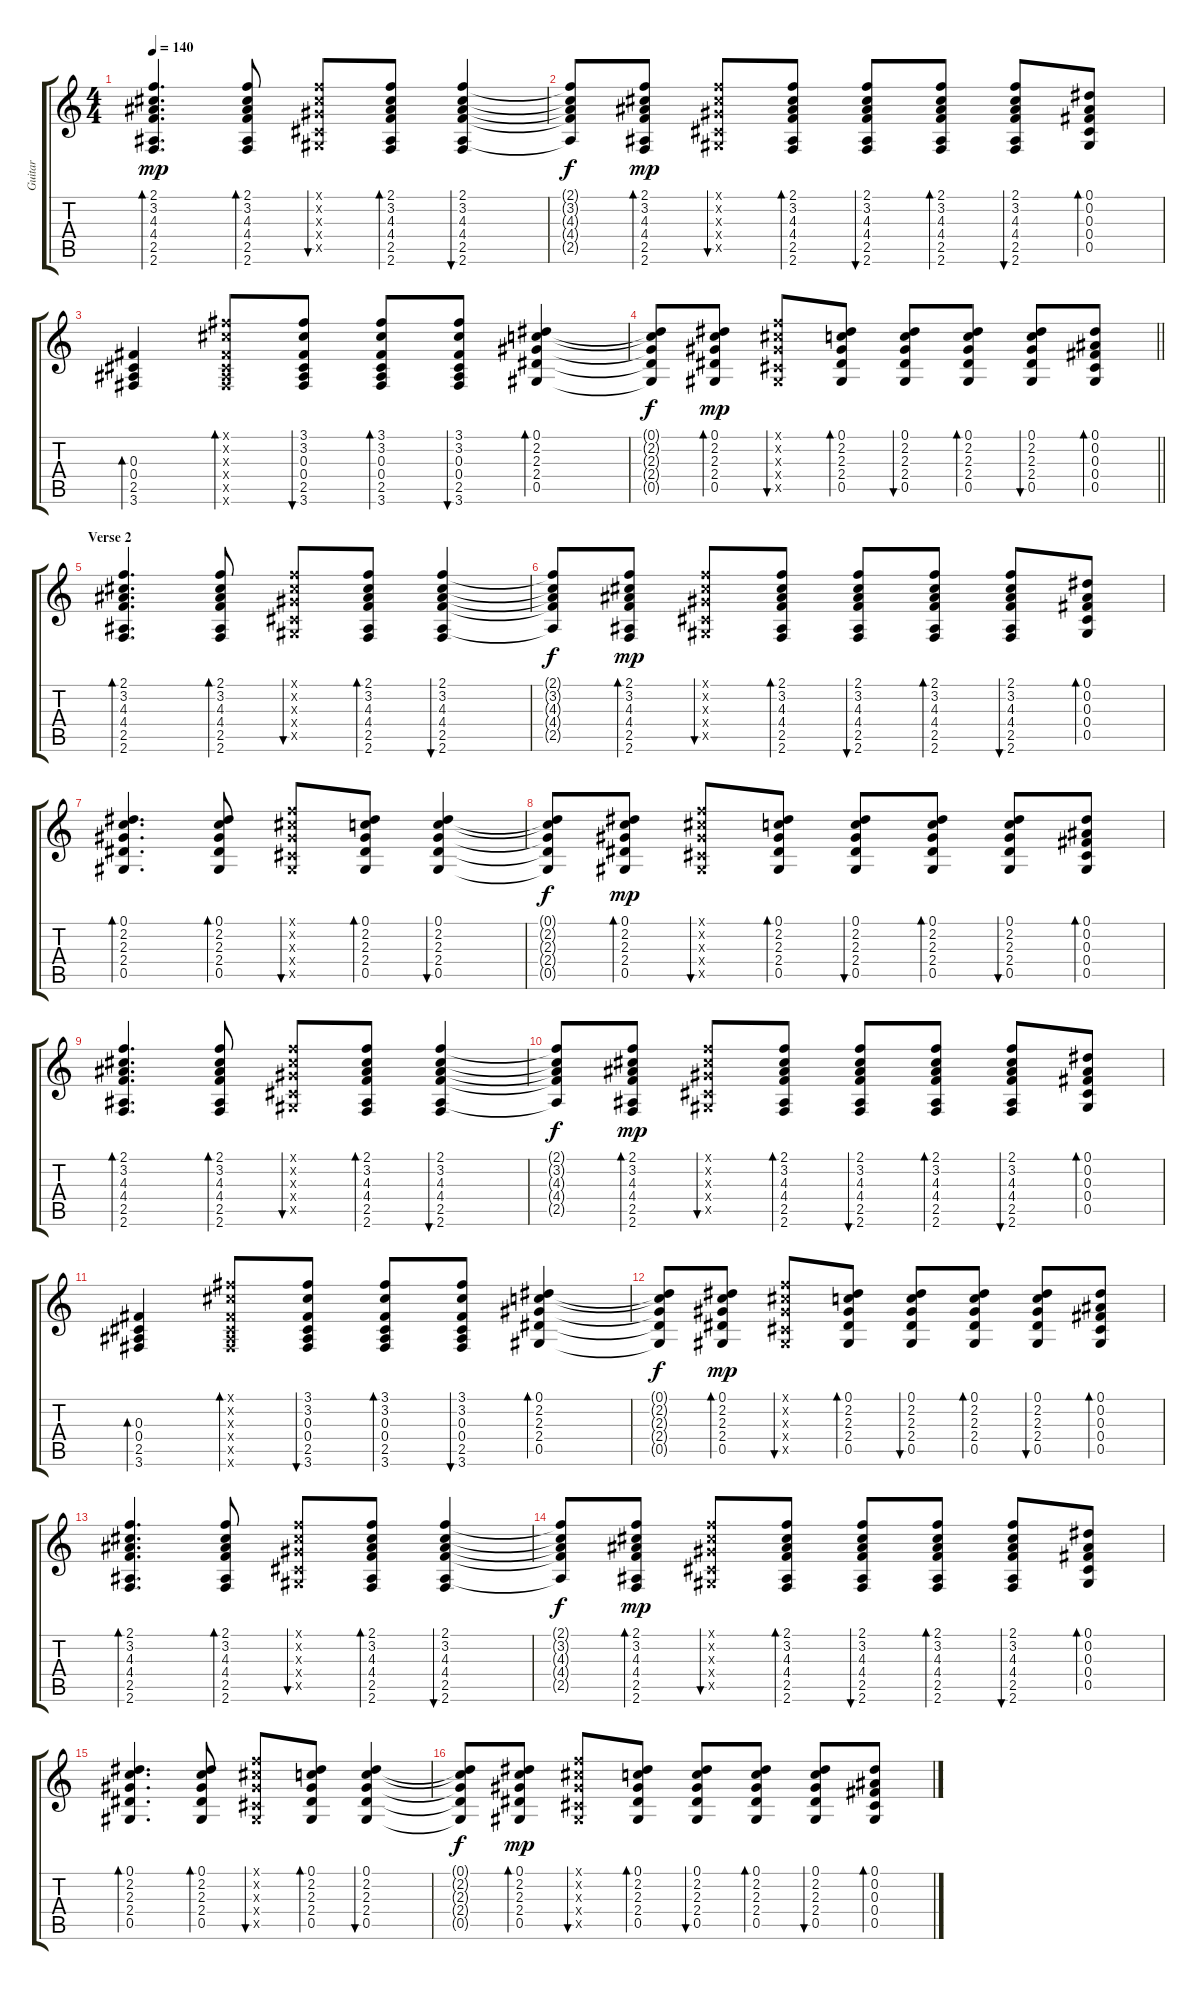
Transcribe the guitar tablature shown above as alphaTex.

\track ("Guitar" "Guitar") {instrument acousticguitarsteel}
\staff {score tabs}
\tuning (Eb4 Bb3 Gb3 Db3 Ab2 Eb2) {hide}
\ts (4 4)
\tempo 140
\clef g2
\ks c
(2.1 3.2 4.3 4.4 2.5 2.6).4{d bd 120 dy mp} (2.1 3.2 4.3 4.4 2.5 2.6).8{bd 60} (2.1{x} 3.2{x} 2.3{x} 0.4{x} 0.5{x}).8{bu 60} (2.1 3.2 4.3 4.4 2.5 2.6).8{bd 120} (2.1 3.2 4.3 4.4 2.5 2.6).4{bu 120} |
(2.1{t} 3.2{t} 4.3{t} 4.4{t} 2.5{t}).8{dy f} (2.1 3.2 4.3 4.4 2.5 2.6).8{bd 120 dy mp} (2.1{x} 3.2{x} 2.3{x} 0.4{x} 0.5{x}).8{bu 60} (2.1 3.2 4.3 4.4 2.5 2.6).8{bd 60} (2.1 3.2 4.3 4.4 2.5 2.6).8{bu 120} (2.1 3.2 4.3 4.4 2.5 2.6).8{bd 120} (2.1 3.2 4.3 4.4 2.5 2.6).8{bu 120} (0.1 0.2 0.3 0.4 0.5).8{bd 60} |
(0.3 0.4 2.5 3.6).4{bd 120} (3.1{x} 3.2{x} 0.3{x} 0.4{x} 2.5{x} 3.6{x}).8{bd 60} (3.1 3.2 0.3 0.4 2.5 3.6).8{bu 60} (3.1 3.2 0.3 0.4 2.5 3.6).8{bd 60} (3.1 3.2 0.3 0.4 2.5 3.6).8{bu 60} (0.1 2.2 2.3 2.4 0.5).4{bd 60} |
\barLineRight lightlight
(0.1{t} 2.2{t} 2.3{t} 2.4{t} 0.5{t}).8{dy f} (0.1 2.2 2.3 2.4 0.5).8{bd 120 dy mp} (2.1{x} 3.2{x} 2.3{x} 0.4{x} 0.5{x}).8{bu 60} (0.1 2.2 2.3 2.4 0.5).8{bd 60} (0.1 2.2 2.3 2.4 0.5).8{bu 120} (0.1 2.2 2.3 2.4 0.5).8{bd 120} (0.1 2.2 2.3 2.4 0.5).8{bu 120} (0.1 0.2 0.3 0.4 0.5).8{bd 60} |
\section ("" "Verse 2")
(2.1 3.2 4.3 4.4 2.5 2.6).4{d bd 120} (2.1 3.2 4.3 4.4 2.5 2.6).8{bd 60} (2.1{x} 3.2{x} 2.3{x} 0.4{x} 0.5{x}).8{bu 60} (2.1 3.2 4.3 4.4 2.5 2.6).8{bd 120} (2.1 3.2 4.3 4.4 2.5 2.6).4{bu 120} |
(2.1{t} 3.2{t} 4.3{t} 4.4{t} 2.5{t}).8{dy f} (2.1 3.2 4.3 4.4 2.5 2.6).8{bd 120 dy mp} (2.1{x} 3.2{x} 2.3{x} 0.4{x} 0.5{x}).8{bu 60} (2.1 3.2 4.3 4.4 2.5 2.6).8{bd 60} (2.1 3.2 4.3 4.4 2.5 2.6).8{bu 120} (2.1 3.2 4.3 4.4 2.5 2.6).8{bd 120} (2.1 3.2 4.3 4.4 2.5 2.6).8{bu 120} (0.1 0.2 0.3 0.4 0.5).8{bd 60} |
(0.1 2.2 2.3 2.4 0.5).4{d bd 120} (0.1 2.2 2.3 2.4 0.5).8{bd 60} (2.1{x} 3.2{x} 2.3{x} 0.4{x} 0.5{x}).8{bu 60} (0.1 2.2 2.3 2.4 0.5).8{bd 120} (0.1 2.2 2.3 2.4 0.5).4{bu 120} |
(0.1{t} 2.2{t} 2.3{t} 2.4{t} 0.5{t}).8{dy f} (0.1 2.2 2.3 2.4 0.5).8{bd 120 dy mp} (2.1{x} 3.2{x} 2.3{x} 0.4{x} 0.5{x}).8{bu 60} (0.1 2.2 2.3 2.4 0.5).8{bd 60} (0.1 2.2 2.3 2.4 0.5).8{bu 120} (0.1 2.2 2.3 2.4 0.5).8{bd 120} (0.1 2.2 2.3 2.4 0.5).8{bu 120} (0.1 0.2 0.3 0.4 0.5).8{bd 60} |
(2.1 3.2 4.3 4.4 2.5 2.6).4{d bd 120} (2.1 3.2 4.3 4.4 2.5 2.6).8{bd 60} (2.1{x} 3.2{x} 2.3{x} 0.4{x} 0.5{x}).8{bu 60} (2.1 3.2 4.3 4.4 2.5 2.6).8{bd 120} (2.1 3.2 4.3 4.4 2.5 2.6).4{bu 120} |
(2.1{t} 3.2{t} 4.3{t} 4.4{t} 2.5{t}).8{dy f} (2.1 3.2 4.3 4.4 2.5 2.6).8{bd 120 dy mp} (2.1{x} 3.2{x} 2.3{x} 0.4{x} 0.5{x}).8{bu 60} (2.1 3.2 4.3 4.4 2.5 2.6).8{bd 60} (2.1 3.2 4.3 4.4 2.5 2.6).8{bu 120} (2.1 3.2 4.3 4.4 2.5 2.6).8{bd 120} (2.1 3.2 4.3 4.4 2.5 2.6).8{bu 120} (0.1 0.2 0.3 0.4 0.5).8{bd 60} |
(0.3 0.4 2.5 3.6).4{bd 120} (3.1{x} 3.2{x} 0.3{x} 0.4{x} 2.5{x} 3.6{x}).8{bd 60} (3.1 3.2 0.3 0.4 2.5 3.6).8{bu 60} (3.1 3.2 0.3 0.4 2.5 3.6).8{bd 60} (3.1 3.2 0.3 0.4 2.5 3.6).8{bu 60} (0.1 2.2 2.3 2.4 0.5).4{bd 60} |
(0.1{t} 2.2{t} 2.3{t} 2.4{t} 0.5{t}).8{dy f} (0.1 2.2 2.3 2.4 0.5).8{bd 120 dy mp} (2.1{x} 3.2{x} 2.3{x} 0.4{x} 0.5{x}).8{bu 60} (0.1 2.2 2.3 2.4 0.5).8{bd 60} (0.1 2.2 2.3 2.4 0.5).8{bu 120} (0.1 2.2 2.3 2.4 0.5).8{bd 120} (0.1 2.2 2.3 2.4 0.5).8{bu 120} (0.1 0.2 0.3 0.4 0.5).8{bd 60} |
(2.1 3.2 4.3 4.4 2.5 2.6).4{d bd 120} (2.1 3.2 4.3 4.4 2.5 2.6).8{bd 60} (2.1{x} 3.2{x} 2.3{x} 0.4{x} 0.5{x}).8{bu 60} (2.1 3.2 4.3 4.4 2.5 2.6).8{bd 120} (2.1 3.2 4.3 4.4 2.5 2.6).4{bu 120} |
(2.1{t} 3.2{t} 4.3{t} 4.4{t} 2.5{t}).8{dy f} (2.1 3.2 4.3 4.4 2.5 2.6).8{bd 120 dy mp} (2.1{x} 3.2{x} 2.3{x} 0.4{x} 0.5{x}).8{bu 60} (2.1 3.2 4.3 4.4 2.5 2.6).8{bd 60} (2.1 3.2 4.3 4.4 2.5 2.6).8{bu 120} (2.1 3.2 4.3 4.4 2.5 2.6).8{bd 120} (2.1 3.2 4.3 4.4 2.5 2.6).8{bu 120} (0.1 0.2 0.3 0.4 0.5).8{bd 60} |
(0.1 2.2 2.3 2.4 0.5).4{d bd 120} (0.1 2.2 2.3 2.4 0.5).8{bd 60} (2.1{x} 3.2{x} 2.3{x} 0.4{x} 0.5{x}).8{bu 60} (0.1 2.2 2.3 2.4 0.5).8{bd 120} (0.1 2.2 2.3 2.4 0.5).4{bu 120} |
(0.1{t} 2.2{t} 2.3{t} 2.4{t} 0.5{t}).8{dy f} (0.1 2.2 2.3 2.4 0.5).8{bd 120 dy mp} (2.1{x} 3.2{x} 2.3{x} 0.4{x} 0.5{x}).8{bu 60} (0.1 2.2 2.3 2.4 0.5).8{bd 60} (0.1 2.2 2.3 2.4 0.5).8{bu 120} (0.1 2.2 2.3 2.4 0.5).8{bd 120} (0.1 2.2 2.3 2.4 0.5).8{bu 120} (0.1 0.2 0.3 0.4 0.5).8{bd 60}
